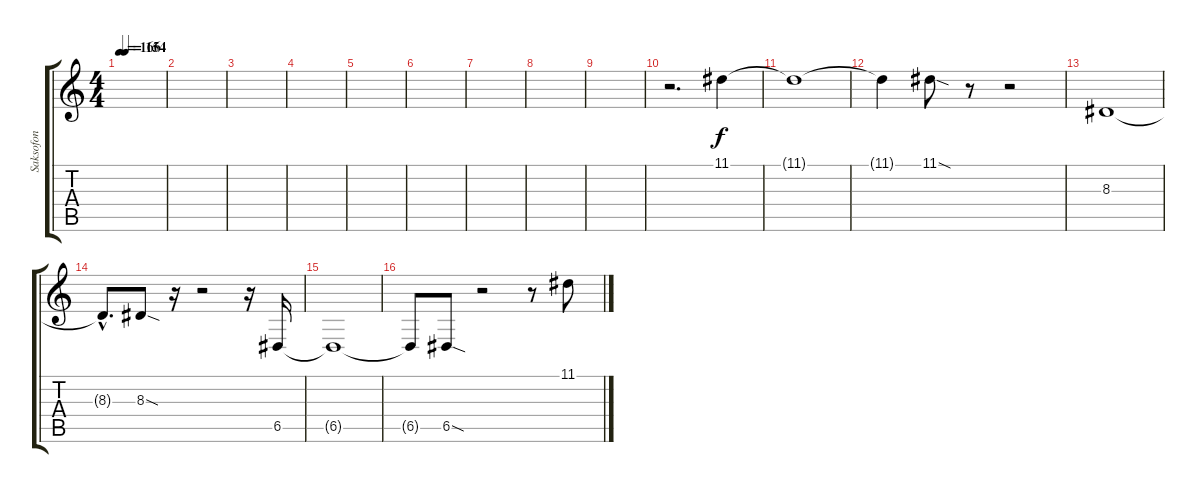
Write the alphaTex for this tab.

\track ("Saksofon" "Saksofon") {instrument altosax}
\staff {score tabs}
\tuning (E4 B3 G3 D3 A2 E2) {hide}
\ts (4 4)
\tempo 166
\tempo (154 0.125)
\clef g2
\ks c
|
|
|
|
|
|
|
|
|
r.2{d volume 9} 11.1.4 |
11.1{t}.1 |
11.1{t}.4 11.1{sod}.8 r.8 r.2 |
8.3.1 |
8.3{hac t}.8{d} 8.3{sod}.8 r.16 r.2 r.16 6.5.16 |
6.5{t}.1 |
6.5{t}.8 6.5{sod}.8 r.2 r.8 11.1.8
